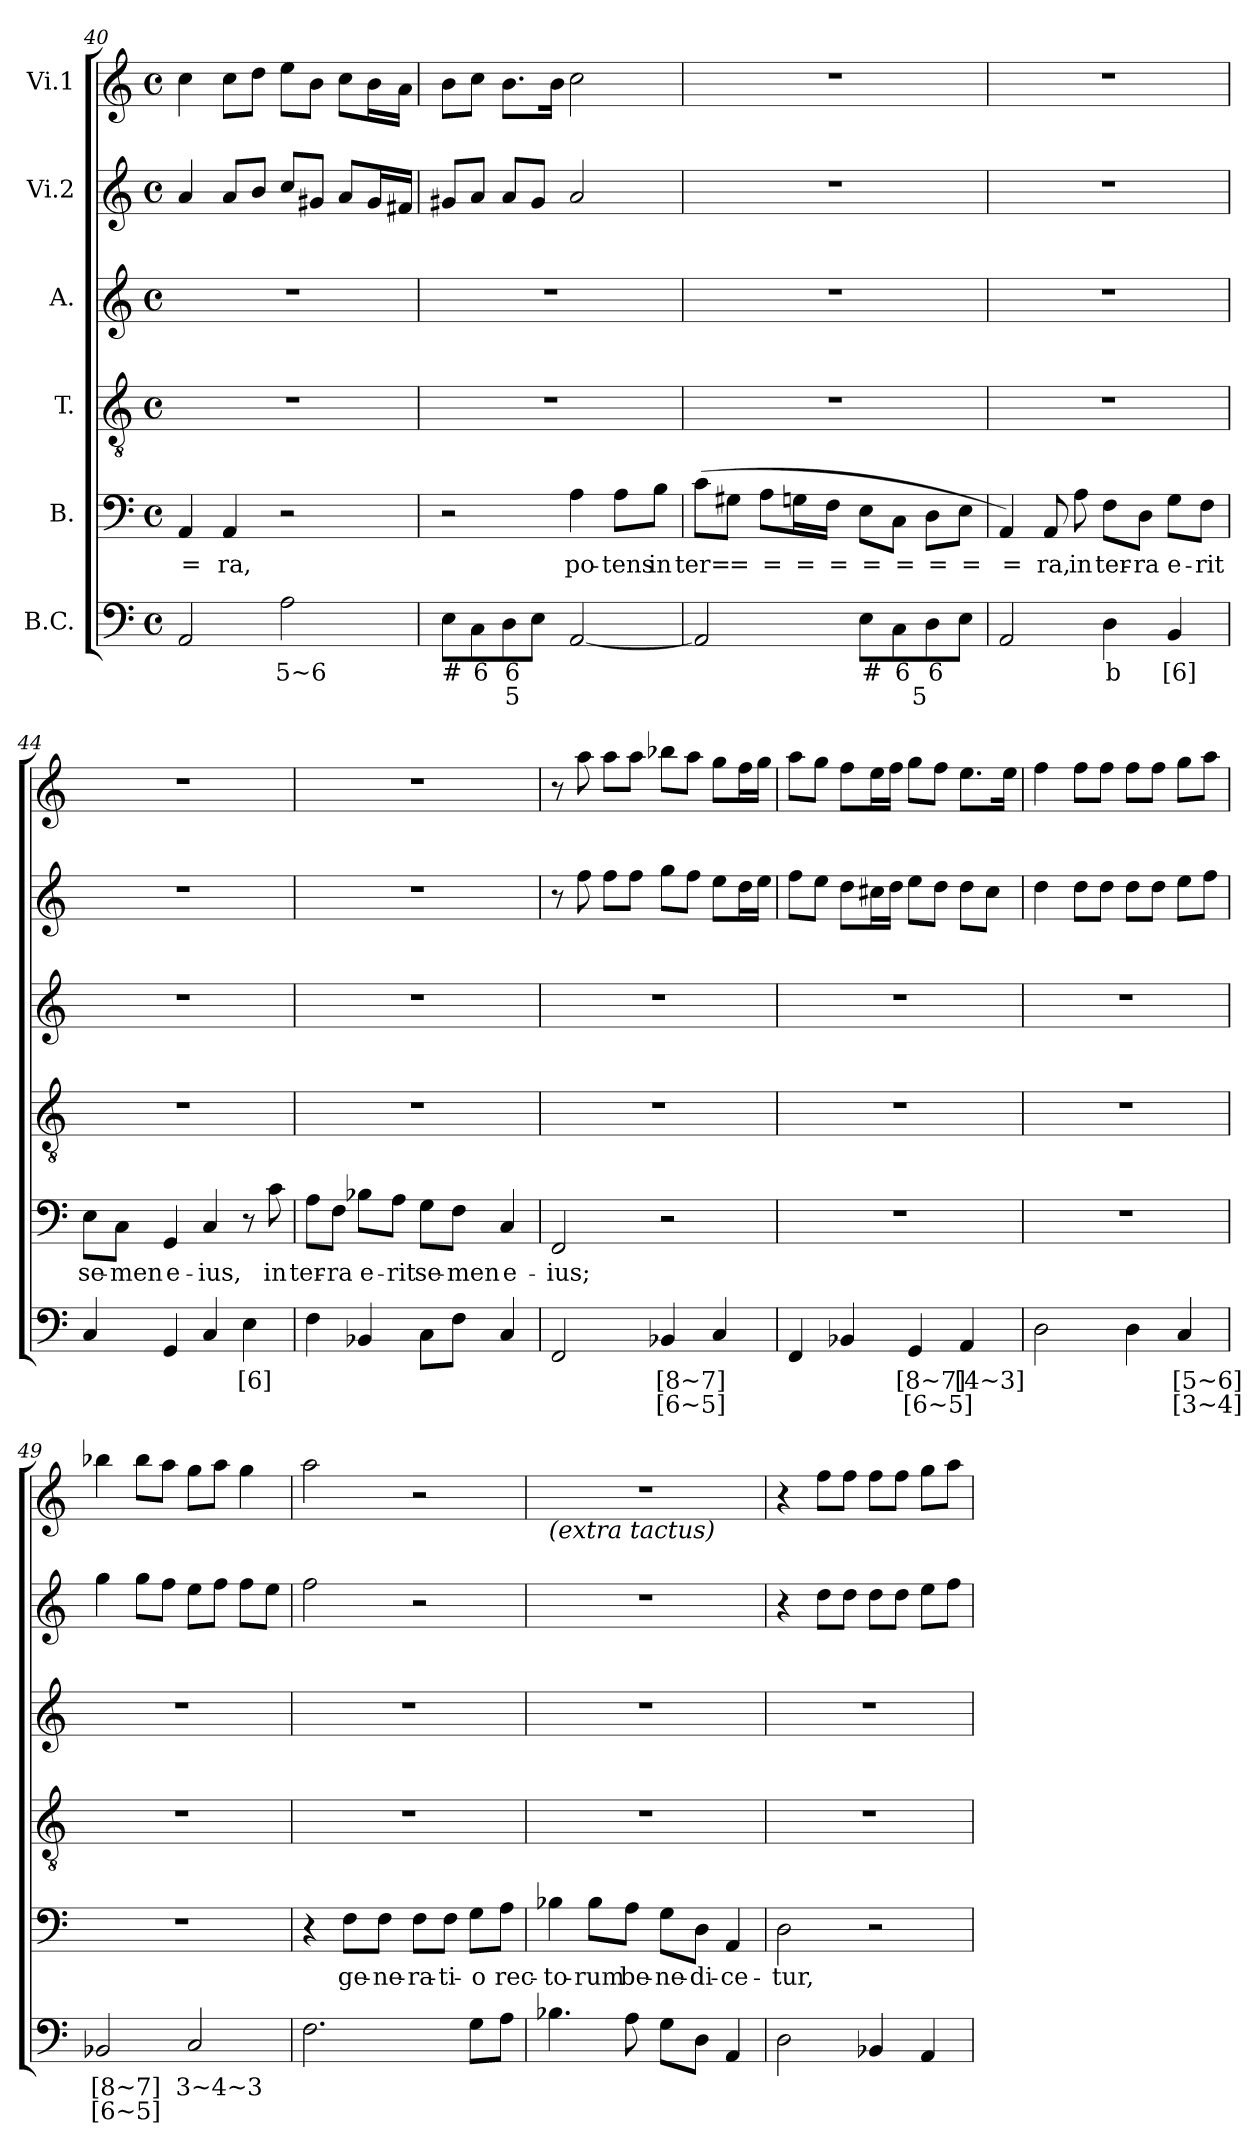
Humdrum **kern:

**kern	**text	**text	**kern	**text	**kern	**kern	**kern	**kern
*part6	*part6	*part6	*part5	*part5	*part4	*part3	*part2	*part1
*staff6	*staff6	*staff6	*staff5	*staff5	*staff4	*staff3	*staff2	*staff1
*I"B.C.	*	*	*I"B.	*	*I"T.	*I"A.	*I"Vi.2	*I"Vi.1
*clefF4	*	*	*clefF4	*	*clefGv2	*clefG2	*clefG2	*clefG2
*k[]	*	*	*k[]	*	*k[]	*k[]	*k[]	*k[]
*C:	*	*	*C:	*	*C:	*C:	*C:	*C:
*M4/4	*	*	*M4/4	*	*M4/4	*M4/4	*M4/4	*M4/4
*met(c)	*	*	*met(c)	*	*met(c)	*met(c)	*met(c)	*met(c)
=40	=40	=40	=40	=40	=40	=40	=40	=40
!	!	!	!	!LO:LY:b	!	!	!	!
2AA/	.	.	4AA/	=	1r	1r	4a/	4cc\
!	!	!	!	!LO:LY:b	!	!	!	!
.	.	.	4AA/	ra,	.	.	8a/L	8cc\L
.	.	.	.	.	.	.	8b/J	8dd\J
!	!LO:LY:b	!	!	!	!	!	!	!
2A\	5~6	.	2r	.	.	.	8cc/L	8ee\L
.	.	.	.	.	.	.	8g#X/J	8b\J
.	.	.	.	.	.	.	8a/L	8cc\L
.	.	.	.	.	.	.	16g#/L	16b\L
.	.	.	.	.	.	.	16f#X/JJ	16a\JJ
=41	=41	=41	=41	=41	=41	=41	=41	=41
!	!LO:LY:b	!	!	!	!	!	!	!
8E\L	#	.	2r	.	1r	1r	8g#X/L	8b\L
!	!LO:LY:b	!	!	!	!	!	!	!
8C\	6	.	.	.	.	.	8a/J	8cc\J
!	!LO:LY:b	!LO:LY:b	!	!	!	!	!	!
8D\	6	5	.	.	.	.	8a/L	8.b\L
8E\J	.	.	.	.	.	.	8g#/J	.
.	.	.	.	.	.	.	.	16b\Jk
!	!	!	!	!LO:LY:b	!	!	!	!
[2AA/	.	.	4A\	po-	.	.	2a/	2cc\
!	!	!	!	!LO:LY:b	!	!	!	!
.	.	.	8A\L	-tens	.	.	.	.
!	!	!	!	!LO:LY:b	!	!	!	!
.	.	.	8B\J	in	.	.	.	.
!!LO:LB:g=z
=42	=42	=42	=42	=42	=42	=42	=42	=42
!	!	!	!	!LO:LY:b	!	!	!	!
2AA/]	.	.	(>8c\L	ter=	1r	1r	1r	1r
!	!	!	!	!LO:LY:b	!	!	!	!
.	.	.	8G#X\J	=	.	.	.	.
!	!	!	!	!LO:LY:b	!	!	!	!
.	.	.	8A\L	=	.	.	.	.
!	!	!	!	!LO:LY:b	!	!	!	!
.	.	.	16Gn\L	=	.	.	.	.
!	!	!	!	!LO:LY:b	!	!	!	!
.	.	.	16F\JJ	=	.	.	.	.
!	!LO:LY:b	!	!	!LO:LY:b	!	!	!	!
8E\L	#	.	8E\L	=	.	.	.	.
!	!LO:LY:b	!	!	!LO:LY:b	!	!	!	!
8C\	6	.	8C\J	=	.	.	.	.
!	!LO:LY:b	!LO:LY:b	!	!LO:LY:b	!	!	!	!
8D\	6	5	8D\L	=	.	.	.	.
!	!	!	!	!LO:LY:b	!	!	!	!
8E\J	.	.	8E\J	=	.	.	.	.
=43	=43	=43	=43	=43	=43	=43	=43	=43
!	!	!	!	!LO:LY:b	!	!	!	!
2AA/	.	.	4AA/)	=	1r	1r	1r	1r
!	!	!	!	!LO:LY:b	!	!	!	!
.	.	.	8AA/	ra,	.	.	.	.
!	!	!	!	!LO:LY:b	!	!	!	!
.	.	.	8A\	in	.	.	.	.
!	!LO:LY:b	!	!	!LO:LY:b	!	!	!	!
4D\	b	.	8F\L	ter-	.	.	.	.
!	!	!	!	!LO:LY:b	!	!	!	!
.	.	.	8D\J	-ra	.	.	.	.
!	!LO:LY:b	!	!	!LO:LY:b	!	!	!	!
4BB/	[6]	.	8G\L	e-	.	.	.	.
!	!	!	!	!LO:LY:b	!	!	!	!
.	.	.	8F\J	-rit	.	.	.	.
=44	=44	=44	=44	=44	=44	=44	=44	=44
!	!	!	!	!LO:LY:b	!	!	!	!
4C/	.	.	8E\L	se-	1r	1r	1r	1r
!	!	!	!	!LO:LY:b	!	!	!	!
.	.	.	8C\J	-men	.	.	.	.
!	!	!	!	!LO:LY:b	!	!	!	!
4GG/	.	.	4GG/	e-	.	.	.	.
!	!	!	!	!LO:LY:b	!	!	!	!
4C/	.	.	4C/	-ius,	.	.	.	.
!	!LO:LY:b	!	!	!	!	!	!	!
4E\	[6]	.	8r	.	.	.	.	.
!	!	!	!	!LO:LY:b	!	!	!	!
.	.	.	8c\	in	.	.	.	.
=45	=45	=45	=45	=45	=45	=45	=45	=45
!	!	!	!	!LO:LY:b	!	!	!	!
4F\	.	.	8A\L	ter-	1r	1r	1r	1r
!	!	!	!	!LO:LY:b	!	!	!	!
.	.	.	8F\J	-ra	.	.	.	.
!	!	!	!	!LO:LY:b	!	!	!	!
4BB-X/	.	.	8B-X\L	e-	.	.	.	.
!	!	!	!	!LO:LY:b	!	!	!	!
.	.	.	8A\J	-rit	.	.	.	.
!	!	!	!	!LO:LY:b	!	!	!	!
8C\L	.	.	8G\L	se-	.	.	.	.
!	!	!	!	!LO:LY:b	!	!	!	!
8F\J	.	.	8F\J	-men	.	.	.	.
!	!	!	!	!LO:LY:b	!	!	!	!
4C/	.	.	4C/	e-	.	.	.	.
!!LO:PB:g=z
=46	=46	=46	=46	=46	=46	=46	=46	=46
!	!	!	!	!LO:LY:b	!	!	!	!
2FF/	.	.	2FF/	-ius;	1r	1r	8r	8r
.	.	.	.	.	.	.	8ff\	8aa\
.	.	.	.	.	.	.	8ff\L	8aa\L
.	.	.	.	.	.	.	8ff\J	8aa\J
!	!LO:LY:b	!LO:LY:b	!	!	!	!	!	!
4BB-X/	[8~7]	[6~5]	2r	.	.	.	8gg\L	8bb-X\L
.	.	.	.	.	.	.	8ff\J	8aa\J
4C/	.	.	.	.	.	.	8ee\L	8gg\L
.	.	.	.	.	.	.	16dd\L	16ff\L
.	.	.	.	.	.	.	16ee\JJ	16gg\JJ
=47	=47	=47	=47	=47	=47	=47	=47	=47
4FF/	.	.	1r	.	1r	1r	8ff\L	8aa\L
.	.	.	.	.	.	.	8ee\J	8gg\J
4BB-X/	.	.	.	.	.	.	8dd\L	8ff\L
.	.	.	.	.	.	.	16cc#X\L	16ee\L
.	.	.	.	.	.	.	16dd\JJ	16ff\JJ
!	!LO:LY:b	!LO:LY:b	!	!	!	!	!	!
4GG/	[8~7]	[6~5]	.	.	.	.	8ee\L	8gg\L
.	.	.	.	.	.	.	8dd\J	8ff\J
!	!LO:LY:b	!	!	!	!	!	!	!
4AA/	[4~3]	.	.	.	.	.	8dd\L	8.ee\L
.	.	.	.	.	.	.	8cc#\J	.
.	.	.	.	.	.	.	.	16ee\Jk
=48	=48	=48	=48	=48	=48	=48	=48	=48
2D\	.	.	1r	.	1r	1r	4dd\	4ff\
.	.	.	.	.	.	.	8dd\L	8ff\L
.	.	.	.	.	.	.	8dd\J	8ff\J
4D\	.	.	.	.	.	.	8dd\L	8ff\L
.	.	.	.	.	.	.	8dd\J	8ff\J
!	!LO:LY:b	!LO:LY:b	!	!	!	!	!	!
4C/	[5~6]	[3~4]	.	.	.	.	8ee\L	8gg\L
.	.	.	.	.	.	.	8ff\J	8aa\J
=49	=49	=49	=49	=49	=49	=49	=49	=49
!	!LO:LY:b	!LO:LY:b	!	!	!	!	!	!
2BB-X/	[8~7]	[6~5]	1r	.	1r	1r	4gg\	4bb-X\
.	.	.	.	.	.	.	8gg\L	8bb-\L
.	.	.	.	.	.	.	8ff\J	8aa\J
!	!LO:LY:b	!	!	!	!	!	!	!
2C/	3~4~3	.	.	.	.	.	8ee\L	8gg\L
.	.	.	.	.	.	.	8ff\J	8aa\J
.	.	.	.	.	.	.	8ff\L	4gg\
.	.	.	.	.	.	.	8ee\J	.
=50	=50	=50	=50	=50	=50	=50	=50	=50
2.F\	.	.	4r	.	1r	1r	2ff\	2aa\
!	!	!	!	!LO:LY:b	!	!	!	!
.	.	.	8F\L	ge-	.	.	.	.
!	!	!	!	!LO:LY:b	!	!	!	!
.	.	.	8F\J	-ne-	.	.	.	.
!	!	!	!	!LO:LY:b	!	!	!	!
.	.	.	8F\L	-ra-	.	.	2r	2r
!	!	!	!	!LO:LY:b	!	!	!	!
.	.	.	8F\J	-ti-	.	.	.	.
!	!	!	!	!LO:LY:b	!	!	!	!
8G\L	.	.	8G\L	-o	.	.	.	.
!	!	!	!	!LO:LY:b	!	!	!	!
8A\J	.	.	8A\J	rec-	.	.	.	.
!!LO:LB:g=z
=51	=51	=51	=51	=51	=51	=51	=51	=51
!	!	!	!	!	!	!	!	!LO:TX:b:i:t=(extra tactus)
!	!	!	!	!LO:LY:b	!	!	!	!
4.B-X\	.	.	4B-X\	-to-	1r	1r	1r	1r
!	!	!	!	!LO:LY:b	!	!	!	!
.	.	.	8B-\L	-rum	.	.	.	.
!	!	!	!	!LO:LY:b	!	!	!	!
8A\	.	.	8A\J	be-	.	.	.	.
!	!	!	!	!LO:LY:b	!	!	!	!
8G\L	.	.	8G\L	-ne-	.	.	.	.
!	!	!	!	!LO:LY:b	!	!	!	!
8D\J	.	.	8D\J	-di-	.	.	.	.
!	!	!	!	!LO:LY:b	!	!	!	!
4AA/	.	.	4AA/	-ce-	.	.	.	.
=52	=52	=52	=52	=52	=52	=52	=52	=52
!	!	!	!	!LO:LY:b	!	!	!	!
2D\	.	.	2D\	-tur,	1r	1r	4r	4r
.	.	.	.	.	.	.	8dd\L	8ff\L
.	.	.	.	.	.	.	8dd\J	8ff\J
4BB-X/	.	.	2r	.	.	.	8dd\L	8ff\L
.	.	.	.	.	.	.	8dd\J	8ff\J
4AA/	.	.	.	.	.	.	8ee\L	8gg\L
.	.	.	.	.	.	.	8ff\J	8aa\J
=	=	=	=	=	=	=	=	=
*-	*-	*-	*-	*-	*-	*-	*-	*-
